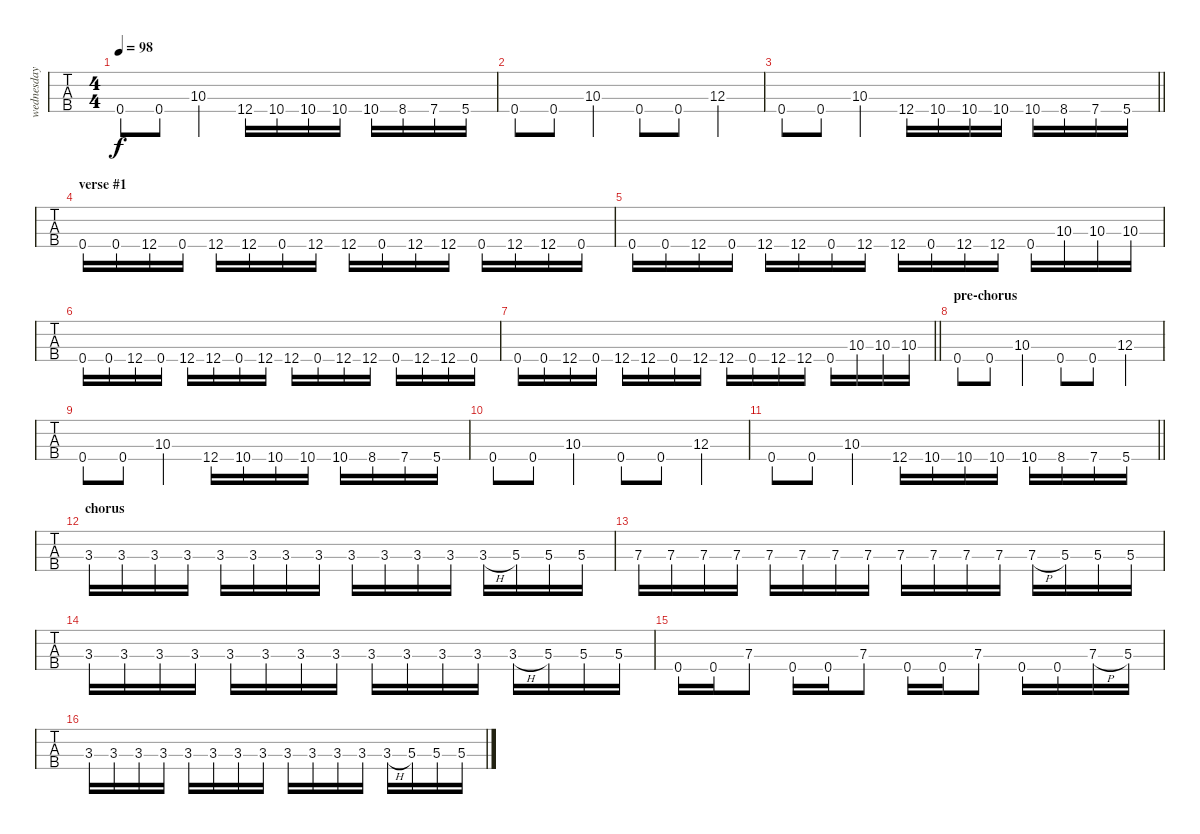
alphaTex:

\track ("wednesday 13 - bass" "wednesday ") {instrument electricbasspick}
\staff {tabs}
\tuning (Eb2 Bb1 F1 C1) {hide}
\ts (4 4)
\tempo 98
\clef f4
\ks c
0.4.8{dy f} 0.4.8 10.3.4 12.4.16 10.4.16 10.4.16 10.4.16 10.4.16 8.4.16 7.4.16 5.4.16 |
0.4.8 0.4.8 10.3.4 0.4.8 0.4.8 12.3.4 |
\barLineRight lightlight
0.4.8 0.4.8 10.3.4 12.4.16 10.4.16 10.4.16 10.4.16 10.4.16 8.4.16 7.4.16 5.4.16 |
\section ("" "verse #1")
0.4.16 0.4.16 12.4.16 0.4.16 12.4.16 12.4.16 0.4.16 12.4.16 12.4.16 0.4.16 12.4.16 12.4.16 0.4.16 12.4.16 12.4.16 0.4.16 |
0.4.16 0.4.16 12.4.16 0.4.16 12.4.16 12.4.16 0.4.16 12.4.16 12.4.16 0.4.16 12.4.16 12.4.16 0.4.16 10.3.16 10.3.16 10.3.16 |
0.4.16 0.4.16 12.4.16 0.4.16 12.4.16 12.4.16 0.4.16 12.4.16 12.4.16 0.4.16 12.4.16 12.4.16 0.4.16 12.4.16 12.4.16 0.4.16 |
\barLineRight lightlight
0.4.16 0.4.16 12.4.16 0.4.16 12.4.16 12.4.16 0.4.16 12.4.16 12.4.16 0.4.16 12.4.16 12.4.16 0.4.16 10.3.16 10.3.16 10.3.16 |
\section ("" "pre-chorus")
0.4.8 0.4.8 10.3.4 0.4.8 0.4.8 12.3.4 |
0.4.8 0.4.8 10.3.4 12.4.16 10.4.16 10.4.16 10.4.16 10.4.16 8.4.16 7.4.16 5.4.16 |
0.4.8 0.4.8 10.3.4 0.4.8 0.4.8 12.3.4 |
\barLineRight lightlight
0.4.8 0.4.8 10.3.4 12.4.16 10.4.16 10.4.16 10.4.16 10.4.16 8.4.16 7.4.16 5.4.16 |
\section ("" "chorus")
3.3.16 3.3.16 3.3.16 3.3.16 3.3.16 3.3.16 3.3.16 3.3.16 3.3.16 3.3.16 3.3.16 3.3.16 3.3{h}.16 5.3.16 5.3.16 5.3.16 |
7.3.16 7.3.16 7.3.16 7.3.16 7.3.16 7.3.16 7.3.16 7.3.16 7.3.16 7.3.16 7.3.16 7.3.16 7.3{h}.16 5.3.16 5.3.16 5.3.16 |
3.3.16 3.3.16 3.3.16 3.3.16 3.3.16 3.3.16 3.3.16 3.3.16 3.3.16 3.3.16 3.3.16 3.3.16 3.3{h}.16 5.3.16 5.3.16 5.3.16 |
0.4.16 0.4.16 7.3.8 0.4.16 0.4.16 7.3.8 0.4.16 0.4.16 7.3.8 0.4.16 0.4.16 7.3{h}.16 5.3.16 |
3.3.16 3.3.16 3.3.16 3.3.16 3.3.16 3.3.16 3.3.16 3.3.16 3.3.16 3.3.16 3.3.16 3.3.16 3.3{h}.16 5.3.16 5.3.16 5.3.16
